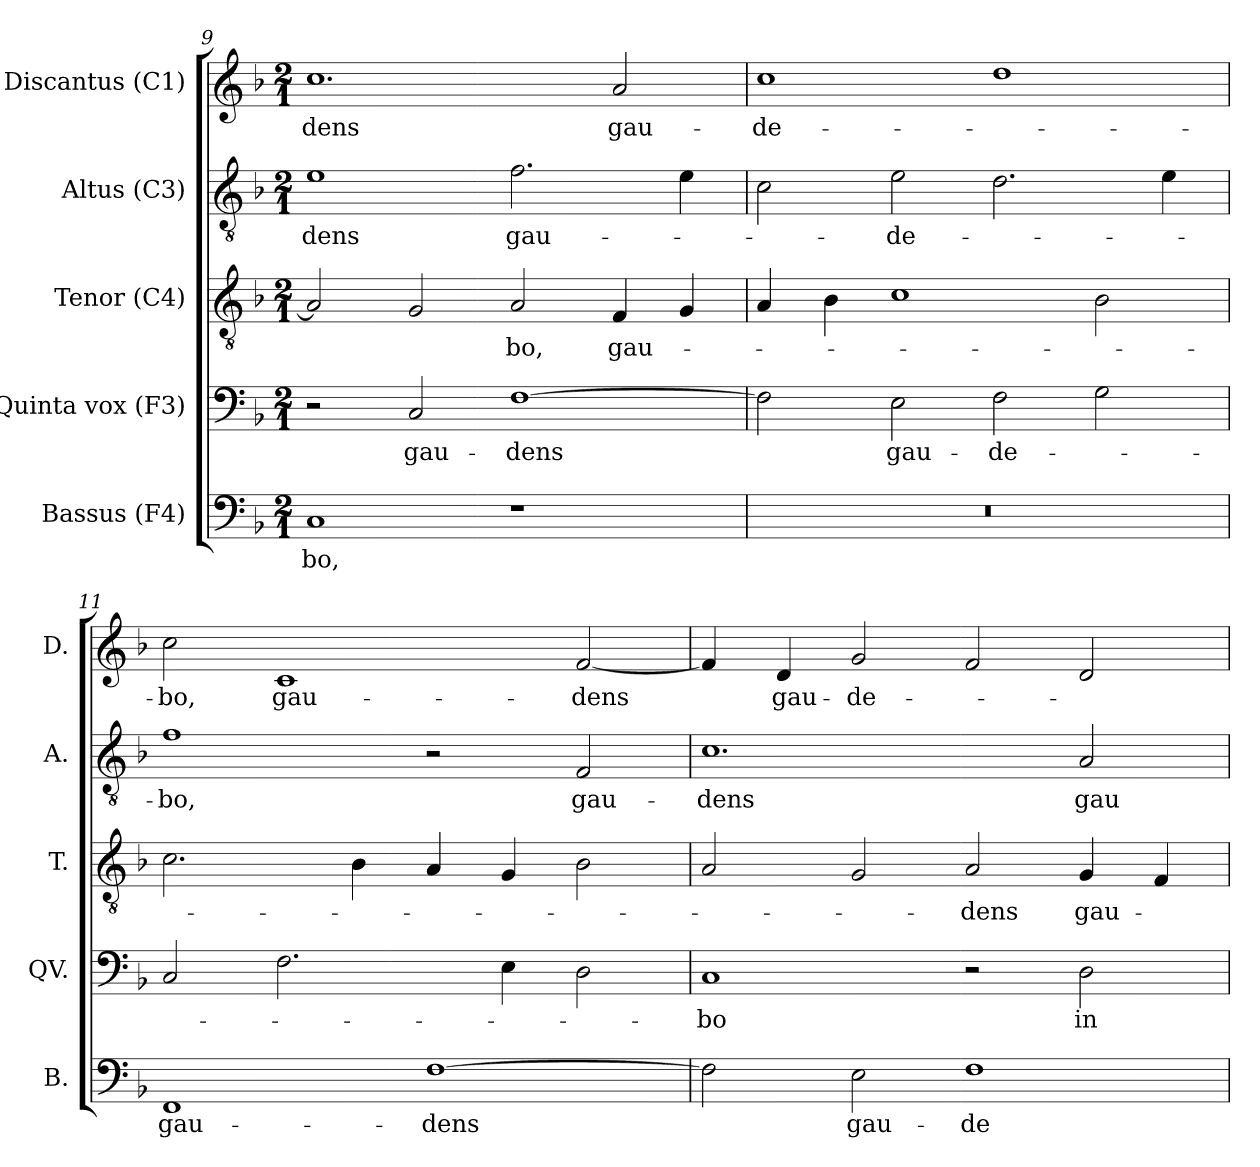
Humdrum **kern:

**kern	**text	**kern	**text	**kern	**text	**kern	**text	**kern	**text
*part5	*part5	*part4	*part4	*part3	*part3	*part2	*part2	*part1	*part1
*staff5	*staff5	*staff4	*staff4	*staff3	*staff3	*staff2	*staff2	*staff1	*staff1
*I"Bassus (F4)	*	*I"Quinta vox (F3)	*	*I"Tenor (C4)	*	*I"Altus (C3)	*	*I"Discantus (C1)	*
*I'B.	*	*I'QV.	*	*I'T.	*	*I'A.	*	*I'D.	*
!!LO:LB:g=z
*clefF4	*	*clefF4	*	*clefGv2	*	*clefGv2	*	*clefG2	*
*	*	*ITrd7c12	*	*ITrd7c12	*	*	*	*	*
*k[b-]	*	*k[b-]	*	*k[b-]	*	*k[b-]	*	*k[b-]	*
*F:	*	*F:	*	*F:	*	*F:	*	*F:	*
*M2/1	*	*M2/1	*	*M2/1	*	*M2/1	*	*M2/1	*
=9	=9	=9	=9	=9	=9	=9	=9	=9	=9
!	!LO:LY:b:color=#000000	!	!	!	!	!	!	!	!
!	!	!	!	!	!	!	!LO:LY:b:color=#000000	!	!
!	!	!	!	!	!	!	!	!	!LO:LY:b:color=#000000
1Ci	-bo,	2r	.	2AAi/]	.	1ei	-dens	1.cci	-dens
!	!	!	!LO:LY:b:color=#000000	!	!	!	!	!	!
.	.	2CCi/	gau-	2GGi/	.	.	.	.	.
!	!	!	!LO:LY:b:color=#000000	!	!	!	!	!	!
!	!	!	!	!	!LO:LY:b:color=#000000	!	!	!	!
!	!	!	!	!	!	!	!LO:LY:b:color=#000000	!	!
1r	.	[1FFi	-dens	2AAi/	-bo,	2.fi\	gau-	.	.
!	!	!	!	!	!LO:LY:b:color=#000000	!	!	!	!
!	!	!	!	!	!	!	!	!	!LO:LY:b:color=#000000
.	.	.	.	4FFi/	gau-	.	.	2ai/	gau-
.	.	.	.	4GGi/	.	4ei\	.	.	.
=10	=10	=10	=10	=10	=10	=10	=10	=10	=10
!LO:N:vis=1	!	!	!	!	!	!	!	!	!
!	!	!	!	!	!	!	!	!	!LO:LY:b:color=#000000
0r	.	2FFi\]	.	4AAi/	.	2ci\	.	1cci	-de-
.	.	.	.	4BB-i\	.	.	.	.	.
!	!	!	!LO:LY:b:color=#000000	!	!	!	!	!	!
!	!	!	!	!	!	!	!LO:LY:b:color=#000000	!	!
.	.	2EEi\	gau-	1Ci	.	2ei\	-de-	.	.
!	!	!	!LO:LY:b:color=#000000	!	!	!	!	!	!
.	.	2FFi\	-de-	.	.	2.di\	.	1ddi	.
.	.	2GGi\	.	2BB-i\	.	.	.	.	.
.	.	.	.	.	.	4ei\	.	.	.
=11	=11	=11	=11	=11	=11	=11	=11	=11	=11
!	!LO:LY:b:color=#000000	!	!	!	!	!	!	!	!
!	!	!	!	!	!	!	!LO:LY:b:color=#000000	!	!
!	!	!	!	!	!	!	!	!	!LO:LY:b:color=#000000
1FFi	gau-	2CCi/	.	2.Ci\	.	1fi	-bo,	2cci\	-bo,
!	!	!	!	!	!	!	!	!	!LO:LY:b:color=#000000
.	.	2.FFi\	.	.	.	.	.	1ci	gau-
.	.	.	.	4BB-i\	.	.	.	.	.
!	!LO:LY:b:color=#000000	!	!	!	!	!	!	!	!
[1Fi	-dens	.	.	4AAi/	.	2r	.	.	.
.	.	4EEi\	.	4GGi/	.	.	.	.	.
!	!	!	!	!	!	!	!LO:LY:b:color=#000000	!	!
!	!	!	!	!	!	!	!	!	!LO:LY:b:color=#000000
.	.	2DDi\	.	2BB-i\	.	2Fi/	gau-	[2fi/	-dens
=12	=12	=12	=12	=12	=12	=12	=12	=12	=12
!	!	!	!LO:LY:b:color=#000000	!	!	!	!	!	!
!	!	!	!	!	!	!	!LO:LY:b:color=#000000	!	!
2Fi\]	.	1CCi	-bo	2AAi/	.	1.ci	-dens	4fi/]	.
!	!	!	!	!	!	!	!	!	!LO:LY:b:color=#000000
.	.	.	.	.	.	.	.	4di/	gau-
!	!LO:LY:b:color=#000000	!	!	!	!	!	!	!	!
!	!	!	!	!	!	!	!	!	!LO:LY:b:color=#000000
2Ei\	gau-	.	.	2GGi/	.	.	.	2gi/	-de-
!	!LO:LY:b:color=#000000	!	!	!	!	!	!	!	!
!	!	!	!	!	!LO:LY:b:color=#000000	!	!	!	!
1Fi	-de-	2r	.	2AAi/	-dens	.	.	2fi/	.
!	!	!	!LO:LY:b:color=#000000	!	!	!	!	!	!
!	!	!	!	!	!LO:LY:b:color=#000000	!	!	!	!
!	!	!	!	!	!	!	!LO:LY:b:color=#000000	!	!
.	.	2DDi\	in	4GGi/	gau-	2Ai/	gau-	2di/	.
.	.	.	.	4FFi/	.	.	.	.	.
=	=	=	=	=	=	=	=	=	=
*-	*-	*-	*-	*-	*-	*-	*-	*-	*-
